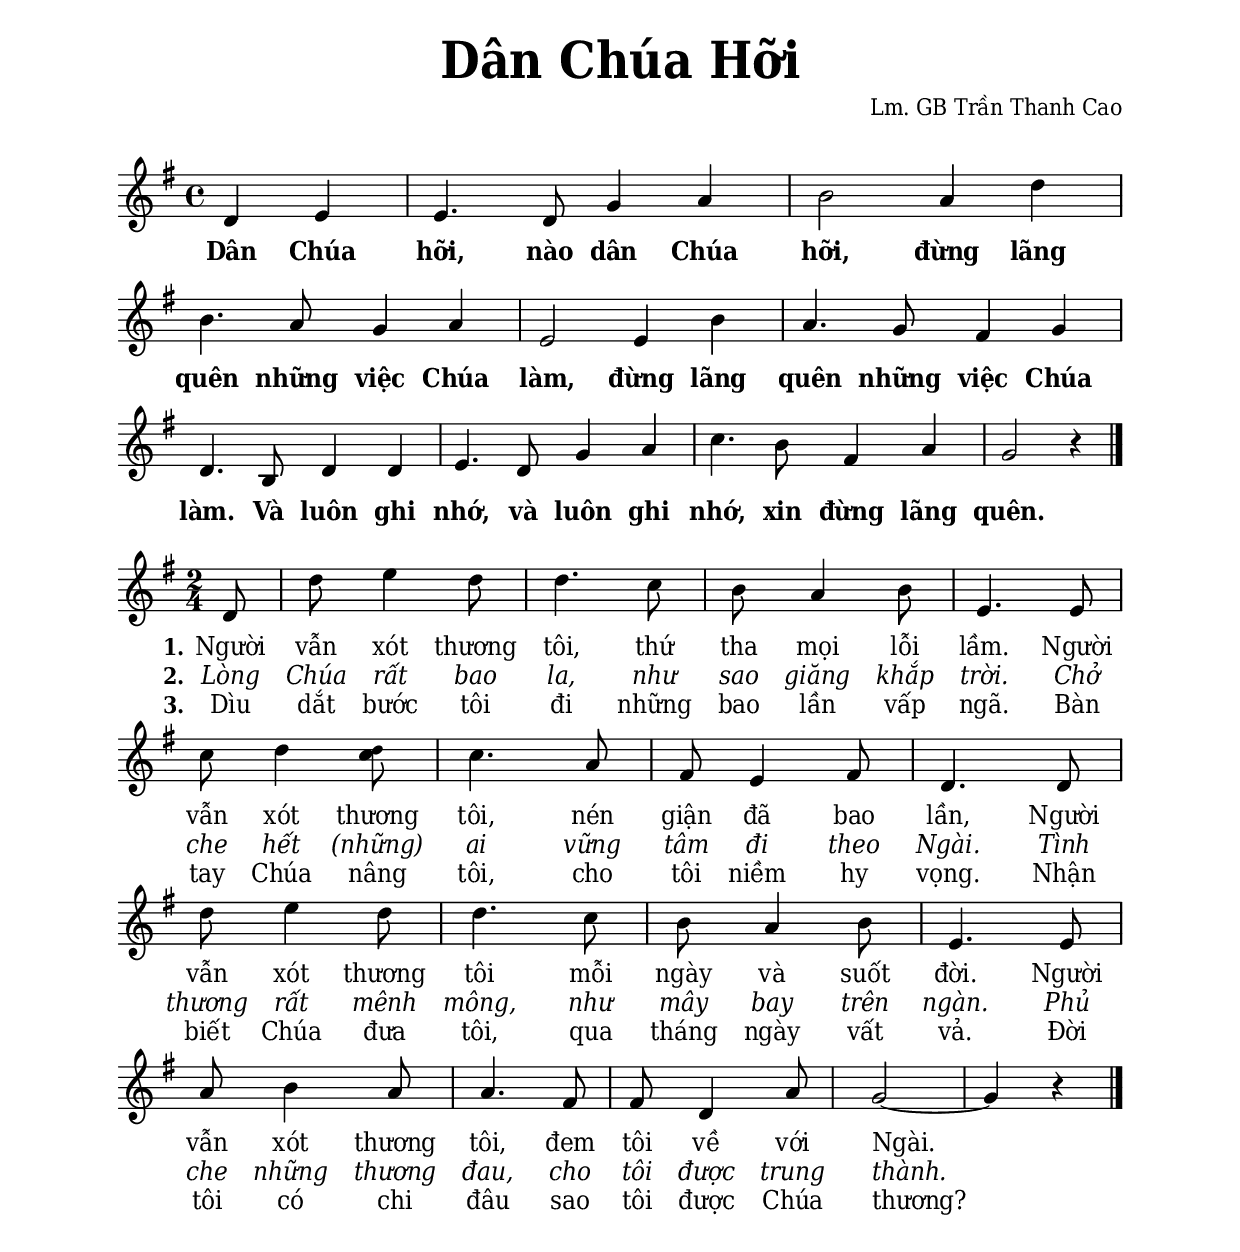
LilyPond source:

% Cài đặt chung
\version "2.22.1"
\include "english.ly"

\header {
  title = \markup { \fontsize #3 "Dân Chúa Hỡi" }
  poet = " "
  composer = "Lm. GB Trần Thanh Cao"
  arranger = " "
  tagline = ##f
}

% Nhạc điệp khúc
nhacDiepKhuc = \relative c' {
  \partial 2 d4 e |
  e4. d8 g4 a |
  b2 a4 d |
  b4. a8 g4 a |
  e2 e4 b' |
  a4. g8 fs4 g |
  d4. b8 d4 d |
  e4. d8 g4 a |
  c4. b8 fs4 a |
  g2 r4 \bar "|."
}

% Nhạc phiên khúc
nhacPhienKhuc = \relative c' {
  \partial 8 d8 |
  d'8 e4 d8 |
  d4. c8 |
  b a4 b8 |
  e,4. e8 |
  c' d4 <c \tweak font-size #-2 d>8 |
  c4. a8 |
  fs e4 fs8 |
  d4. d8 |
  d'8 e4 d8 |
  d4. c8 |
  b a4 b8 |
  e,4. e8 |
  a b4 a8 |
  a4. fs8 |
  fs d4 a'8 |
  g2 ~ |
  g4 r \bar "|."
}

% Lời điệp khúc
loiDiepKhuc = \lyricmode {
  Dân Chúa hỡi, nào dân Chúa hỡi,
  đừng lãng quên những việc Chúa làm,
  đừng lãng quên những việc Chúa làm.
  Và luôn ghi nhớ, và luôn ghi nhớ,
  xin đừng lãng quên.
}

% Lời phiên khúc
loiPhienKhucMot = \lyricmode {
  \set stanza = #"1."
  Người vẫn xót thương tôi,
  thứ tha mọi lỗi lầm.
  Người vẫn xót thương tôi,
  nén giận đã bao lần,
  Người vẫn xót thương tôi
  mỗi ngày và suốt đời.
  Người vẫn xót thương tôi,
  đem tôi về với Ngài.
}

loiPhienKhucHai = \lyricmode {
  \override Lyrics.LyricText.font-shape = #'italic
  \set stanza = #"2."
  Lòng Chúa rất bao la,
  như sao giăng khắp trời.
  Chở che hết (những) ai vững tâm đi theo Ngài.
  Tình thương rất mênh mông,
  như mây bay trên ngàn.
  Phủ che những thương đau,
  cho tôi được trung thành.
}

loiPhienKhucBa = \lyricmode {
  \set stanza = #"3."
  Dìu dắt bước tôi đi
  những bao lần vấp ngã.
  Bàn tay Chúa nâng tôi,
  cho tôi niềm hy vọng.
  Nhận biết Chúa đưa tôi,
  qua tháng ngày vất vả.
  Đời tôi có chi đâu
  sao tôi được Chúa thương?
}


% Dàn trang
\paper {
  #(set-paper-size "a4")
  top-margin = 20\mm
  bottom-margin = 10\mm
  left-margin = 20\mm
  right-margin = 20\mm
  indent = #0
  #(define fonts
    (make-pango-font-tree
      "Deja Vu Serif Condensed"
      "Deja Vu Serif Condensed"
      "Deja Vu Serif Condensed"
      (/ 20 20)))
  page-count = #1
}

\score {
  \new ChoirStaff <<
    \new Staff = diepKhuc \with {
        \consists "Merge_rests_engraver"
        %\magnifyStaff #(magstep +1)
      }
      <<
      \new Voice = beSop {
        \key g \major \time 4/4 \stemNeutral \nhacDiepKhuc
      }
    >>
    \new Lyrics \with {
          \override VerticalAxisGroup.
            nonstaff-relatedstaff-spacing.padding = #1.2
          \override VerticalAxisGroup.
            nonstaff-unrelatedstaff-spacing.padding = #1
        }
        \lyricsto beSop \loiDiepKhuc
  >>
  \layout {
    \override Lyrics.LyricText.font-series = #'bold
    %\override Lyrics.LyricText.font-size = #+2
    \override Lyrics.LyricSpace.minimum-distance = #1.6
    \override Score.BarNumber.break-visibility = ##(#f #f #f)
    \override Score.SpacingSpanner.uniform-stretching = ##t
  }
}

\score {
  \new ChoirStaff <<
    \new Staff = phienKhuc \with {
        %\magnifyStaff #(magstep +1)
      }
      <<
      \new Voice = beSop {
        \key g \major \time 2/4 \nhacPhienKhuc
      }
    >>
    \new Lyrics \with {
          \override VerticalAxisGroup.
            nonstaff-relatedstaff-spacing.padding = #1
          \override VerticalAxisGroup.
            nonstaff-unrelatedstaff-spacing.padding = #1
        }
        \lyricsto beSop \loiPhienKhucMot
    \new Lyrics \lyricsto beSop \loiPhienKhucHai
    \new Lyrics \with {
          \override VerticalAxisGroup.
            nonstaff-relatedstaff-spacing.padding = #1
          \override VerticalAxisGroup.
            nonstaff-unrelatedstaff-spacing.padding = #1
        }
        \lyricsto beSop \loiPhienKhucBa
  >>
  \layout {
    %\override Staff.TimeSignature.transparent = ##t
    %\override Lyrics.LyricText.font-size = #+2
    \override Lyrics.LyricSpace.minimum-distance = #2.5
    \override Score.BarNumber.break-visibility = ##(#f #f #f)
    \override Score.SpacingSpanner.uniform-stretching = ##t
  } 
}
